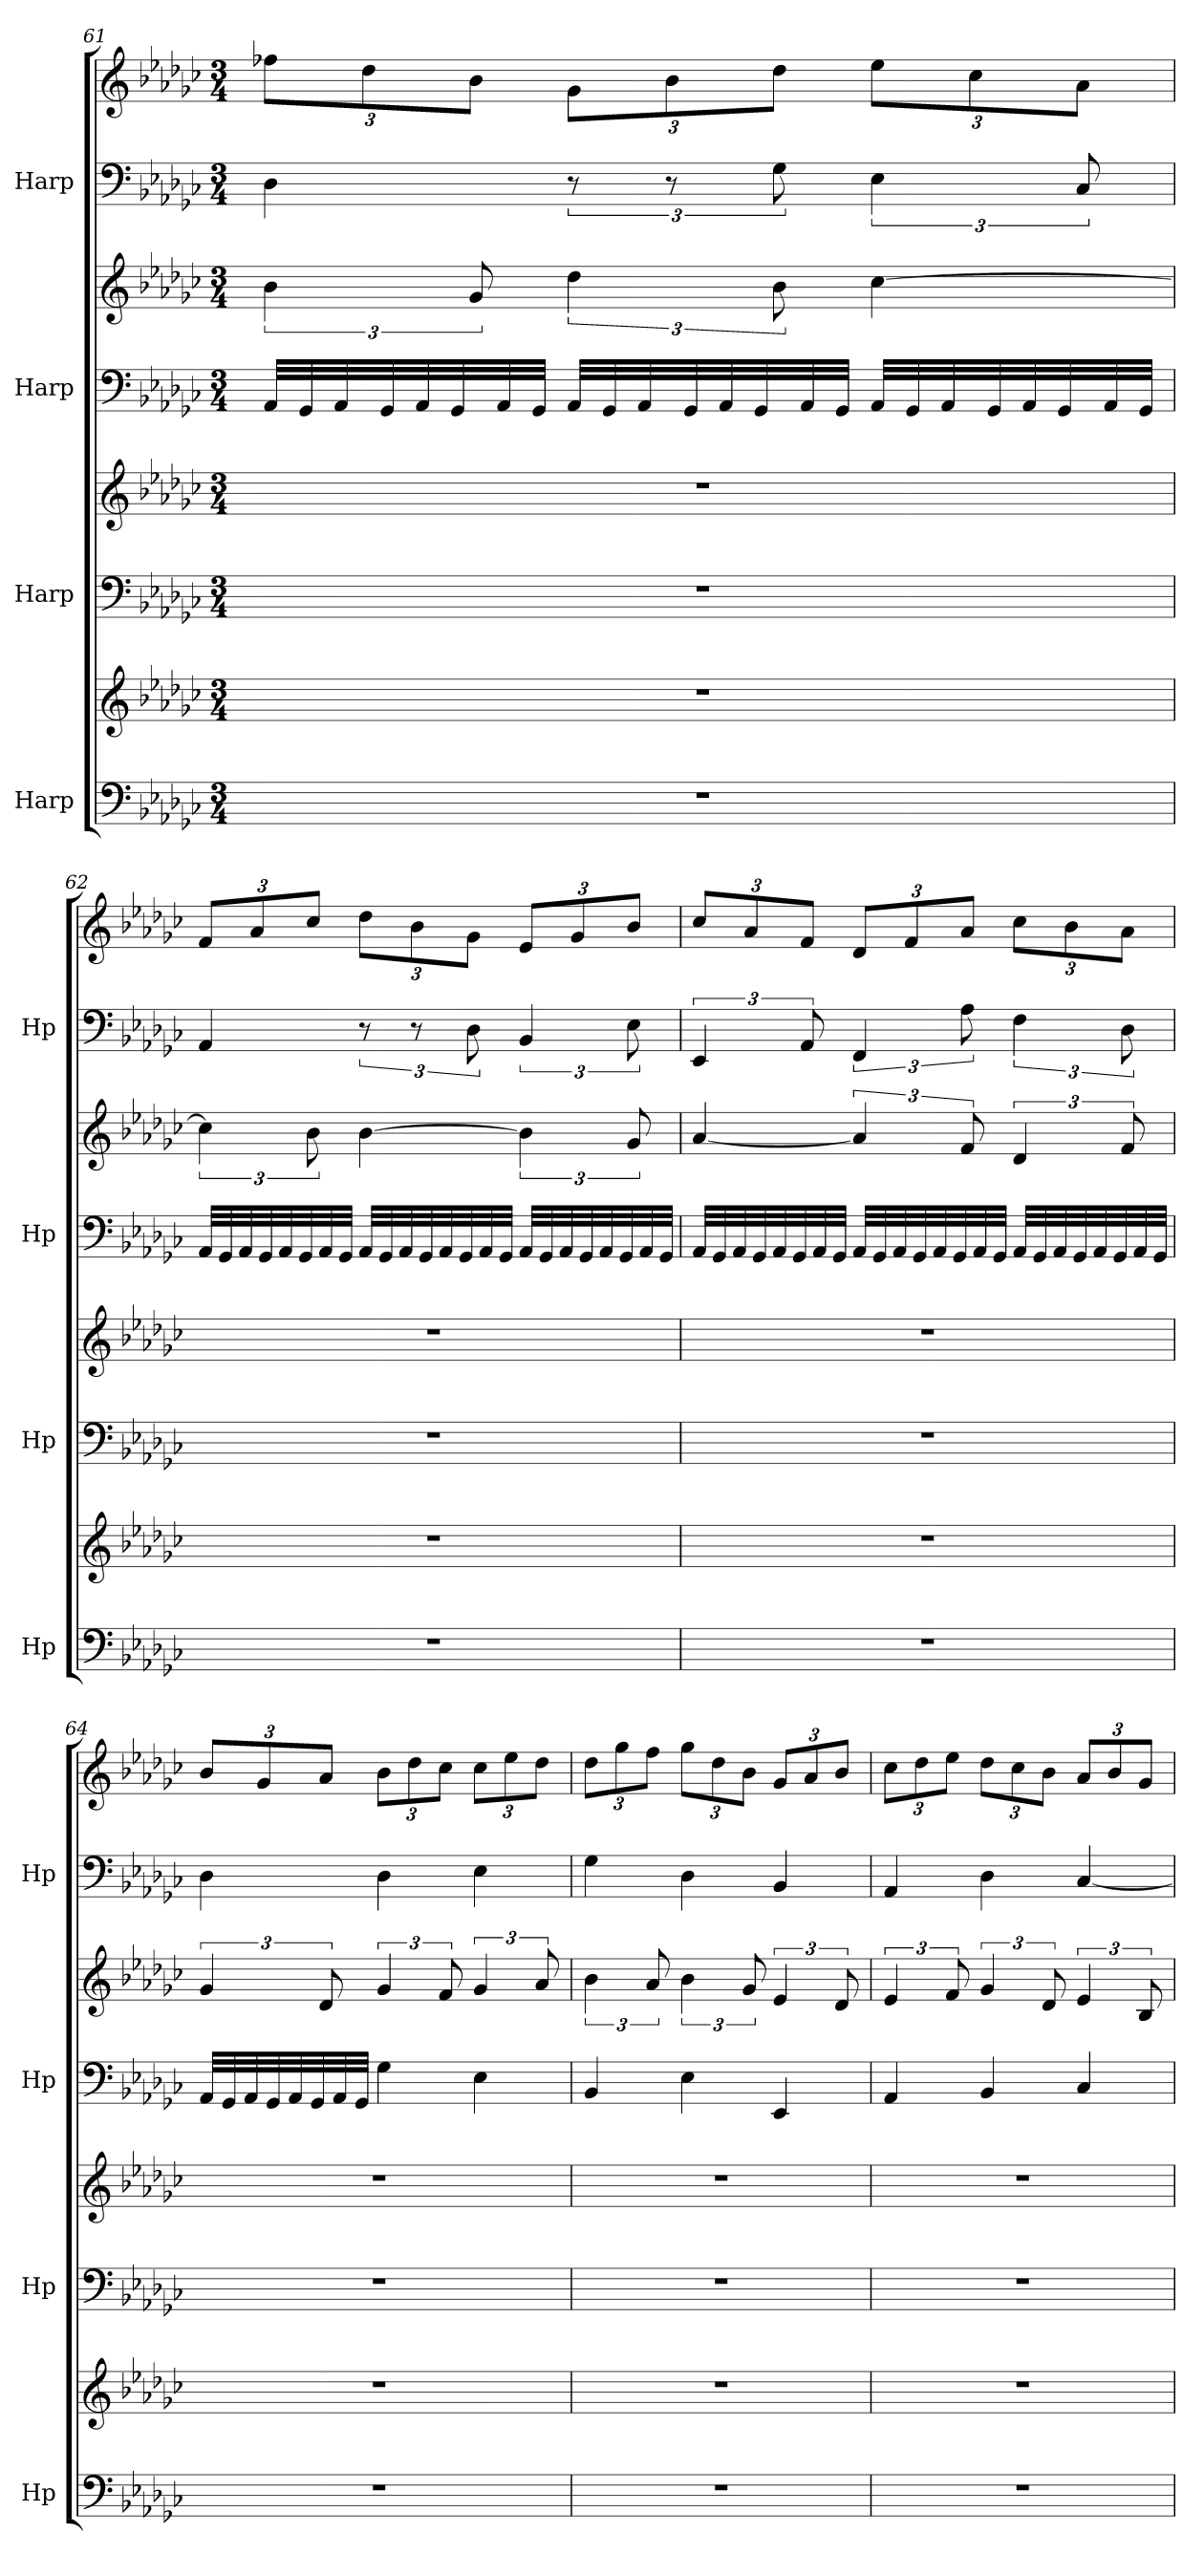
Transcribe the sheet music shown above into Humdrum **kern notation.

**kern	**kern	**kern	**kern	**kern	**kern	**kern	**kern
*part4	*part4	*part3	*part3	*part2	*part2	*part1	*part1
*staff8	*staff7	*staff6	*staff5	*staff4	*staff3	*staff2	*staff1
*I"Harp	*	*I"Harp	*	*I"Harp	*	*I"Harp	*
*I'Hp	*	*I'Hp	*	*I'Hp	*	*I'Hp	*
!!LO:PB:g=z
*clefF4	*clefG2	*clefF4	*clefG2	*clefF4	*clefG2	*clefF4	*clefG2
*k[b-e-a-d-g-c-]	*k[b-e-a-d-g-c-]	*k[b-e-a-d-g-c-]	*k[b-e-a-d-g-c-]	*k[b-e-a-d-g-c-]	*k[b-e-a-d-g-c-]	*k[b-e-a-d-g-c-]	*k[b-e-a-d-g-c-]
*M3/4	*M3/4	*M3/4	*M3/4	*M3/4	*M3/4	*M3/4	*M3/4
*	*	*	*	*	*	*	*Xbrackettup
=61	=61	=61	=61	=61	=61	=61	=61
2.r	2.r	2.r	2.r	32AA-/LLL	6b-\	4D-\	12ff-X\L
.	.	.	.	32GG-/	.	.	.
.	.	.	.	32AA-/	.	.	.
.	.	.	.	.	.	.	12dd-\
.	.	.	.	32GG-/	.	.	.
.	.	.	.	32AA-/	.	.	.
.	.	.	.	32GG-/	.	.	.
.	.	.	.	.	12g-/	.	12b-\J
.	.	.	.	32AA-/	.	.	.
.	.	.	.	32GG-/JJJ	.	.	.
.	.	.	.	32AA-/LLL	6dd-\	12r	12g-\L
.	.	.	.	32GG-/	.	.	.
.	.	.	.	32AA-/	.	.	.
.	.	.	.	.	.	12r	12b-\
.	.	.	.	32GG-/	.	.	.
.	.	.	.	32AA-/	.	.	.
.	.	.	.	32GG-/	.	.	.
.	.	.	.	.	12b-\	12G-\	12dd-\J
.	.	.	.	32AA-/	.	.	.
.	.	.	.	32GG-/JJJ	.	.	.
.	.	.	.	32AA-/LLL	[4cc-\	6E-\	12ee-\L
.	.	.	.	32GG-/	.	.	.
.	.	.	.	32AA-/	.	.	.
.	.	.	.	.	.	.	12cc-\
.	.	.	.	32GG-/	.	.	.
.	.	.	.	32AA-/	.	.	.
.	.	.	.	32GG-/	.	.	.
.	.	.	.	.	.	12C-/	12a-\J
.	.	.	.	32AA-/	.	.	.
.	.	.	.	32GG-/JJJ	.	.	.
!!LO:PB:g=z
=62	=62	=62	=62	=62	=62	=62	=62
2.r	2.r	2.r	2.r	32AA-/LLL	6cc-\]	4AA-/	12f/L
.	.	.	.	32GG-/	.	.	.
.	.	.	.	32AA-/	.	.	.
.	.	.	.	.	.	.	12a-/
.	.	.	.	32GG-/	.	.	.
.	.	.	.	32AA-/	.	.	.
.	.	.	.	32GG-/	.	.	.
.	.	.	.	.	12b-\	.	12cc-/J
.	.	.	.	32AA-/	.	.	.
.	.	.	.	32GG-/JJJ	.	.	.
.	.	.	.	32AA-/LLL	[4b-\	12r	12dd-\L
.	.	.	.	32GG-/	.	.	.
.	.	.	.	32AA-/	.	.	.
.	.	.	.	.	.	12r	12b-\
.	.	.	.	32GG-/	.	.	.
.	.	.	.	32AA-/	.	.	.
.	.	.	.	32GG-/	.	.	.
.	.	.	.	.	.	12D-\	12g-\J
.	.	.	.	32AA-/	.	.	.
.	.	.	.	32GG-/JJJ	.	.	.
.	.	.	.	32AA-/LLL	6b-\]	6BB-/	12e-/L
.	.	.	.	32GG-/	.	.	.
.	.	.	.	32AA-/	.	.	.
.	.	.	.	.	.	.	12g-/
.	.	.	.	32GG-/	.	.	.
.	.	.	.	32AA-/	.	.	.
.	.	.	.	32GG-/	.	.	.
.	.	.	.	.	12g-/	12E-\	12b-/J
.	.	.	.	32AA-/	.	.	.
.	.	.	.	32GG-/JJJ	.	.	.
!!LO:PB:g=z
=63	=63	=63	=63	=63	=63	=63	=63
2.r	2.r	2.r	2.r	32AA-/LLL	[4a-/	6EE-/	12cc-/L
.	.	.	.	32GG-/	.	.	.
.	.	.	.	32AA-/	.	.	.
.	.	.	.	.	.	.	12a-/
.	.	.	.	32GG-/	.	.	.
.	.	.	.	32AA-/	.	.	.
.	.	.	.	32GG-/	.	.	.
.	.	.	.	.	.	12AA-/	12f/J
.	.	.	.	32AA-/	.	.	.
.	.	.	.	32GG-/JJJ	.	.	.
.	.	.	.	32AA-/LLL	6a-/]	6FF/	12d-/L
.	.	.	.	32GG-/	.	.	.
.	.	.	.	32AA-/	.	.	.
.	.	.	.	.	.	.	12f/
.	.	.	.	32GG-/	.	.	.
.	.	.	.	32AA-/	.	.	.
.	.	.	.	32GG-/	.	.	.
.	.	.	.	.	12f/	12A-\	12a-/J
.	.	.	.	32AA-/	.	.	.
.	.	.	.	32GG-/JJJ	.	.	.
.	.	.	.	32AA-/LLL	6d-/	6F\	12cc-\L
.	.	.	.	32GG-/	.	.	.
.	.	.	.	32AA-/	.	.	.
.	.	.	.	.	.	.	12b-\
.	.	.	.	32GG-/	.	.	.
.	.	.	.	32AA-/	.	.	.
.	.	.	.	32GG-/	.	.	.
.	.	.	.	.	12f/	12D-\	12a-\J
.	.	.	.	32AA-/	.	.	.
.	.	.	.	32GG-/JJJ	.	.	.
=64	=64	=64	=64	=64	=64	=64	=64
2.r	2.r	2.r	2.r	32AA-/LLL	6g-/	4D-\	12b-/L
.	.	.	.	32GG-/	.	.	.
.	.	.	.	32AA-/	.	.	.
.	.	.	.	.	.	.	12g-/
.	.	.	.	32GG-/	.	.	.
.	.	.	.	32AA-/	.	.	.
.	.	.	.	32GG-/	.	.	.
.	.	.	.	.	12d-/	.	12a-/J
.	.	.	.	32AA-/	.	.	.
.	.	.	.	32GG-/JJJ	.	.	.
.	.	.	.	4G-\	6g-/	4D-\	12b-\L
.	.	.	.	.	.	.	12dd-\
.	.	.	.	.	12f/	.	12cc-\J
.	.	.	.	4E-\	6g-/	4E-\	12cc-\L
.	.	.	.	.	.	.	12ee-\
.	.	.	.	.	12a-/	.	12dd-\J
!!LO:PB:g=z
=65	=65	=65	=65	=65	=65	=65	=65
2.r	2.r	2.r	2.r	4BB-/	6b-\	4G-\	12dd-\L
.	.	.	.	.	.	.	12gg-\
.	.	.	.	.	12a-/	.	12ff\J
.	.	.	.	4E-\	6b-\	4D-\	12gg-\L
.	.	.	.	.	.	.	12dd-\
.	.	.	.	.	12g-/	.	12b-\J
.	.	.	.	4EE-/	6e-/	4BB-/	12g-/L
.	.	.	.	.	.	.	12a-/
.	.	.	.	.	12d-/	.	12b-/J
=66	=66	=66	=66	=66	=66	=66	=66
2.r	2.r	2.r	2.r	4AA-/	6e-/	4AA-/	12cc-\L
.	.	.	.	.	.	.	12dd-\
.	.	.	.	.	12f/	.	12ee-\J
.	.	.	.	4BB-/	6g-/	4D-\	12dd-\L
.	.	.	.	.	.	.	12cc-\
.	.	.	.	.	12d-/	.	12b-\J
.	.	.	.	4C-/	6e-/	[4C-/	12a-/L
.	.	.	.	.	.	.	12b-/
.	.	.	.	.	12B-/	.	12g-/J
=	=	=	=	=	=	=	=
*-	*-	*-	*-	*-	*-	*-	*-
